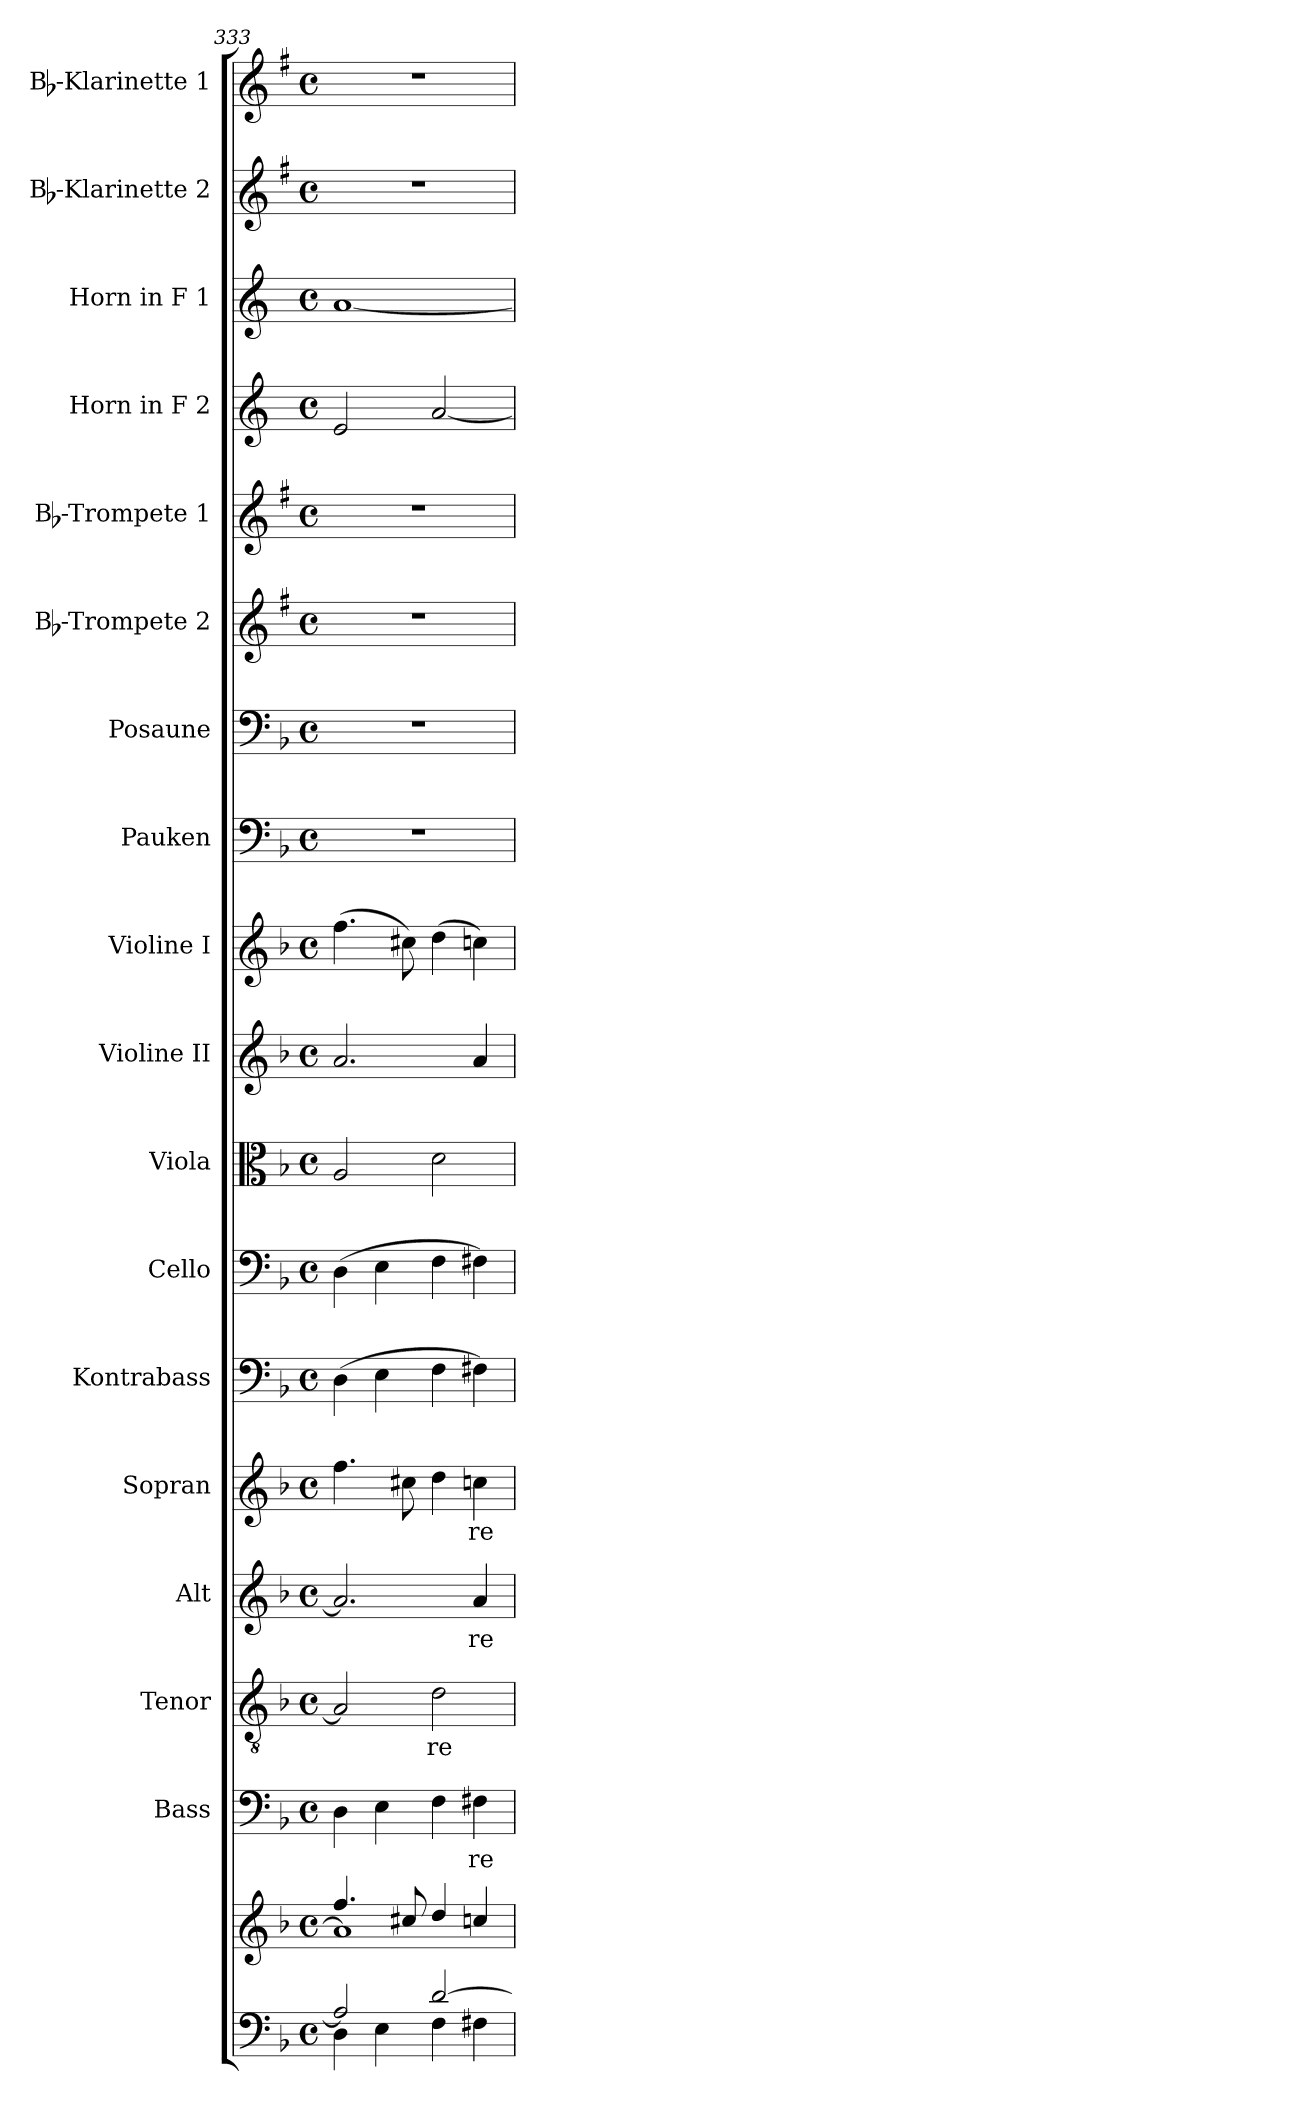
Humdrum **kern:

**kern	**kern	**kern	**text	**kern	**text	**kern	**text	**kern	**text	**kern	**kern	**kern	**kern	**kern	**kern	**kern	**kern	**kern	**kern	**kern	**kern	**kern
*part18	*part18	*part17	*part17	*part16	*part16	*part15	*part15	*part14	*part14	*part13	*part12	*part11	*part10	*part9	*part8	*part7	*part6	*part5	*part4	*part3	*part2	*part1
*staff19	*staff18	*staff17	*staff17	*staff16	*staff16	*staff15	*staff15	*staff14	*staff14	*staff13	*staff12	*staff11	*staff10	*staff9	*staff8	*staff7	*staff6	*staff5	*staff4	*staff3	*staff2	*staff1
*	*	*I"Bass	*	*I"Tenor	*	*I"Alt	*	*I"Sopran	*	*I"Kontrabass	*I"Cello	*I"Viola	*I"Violine II	*I"Violine I	*I"Pauken	*I"Posaune	*I"Bb-Trompete 2	*I"Bb-Trompete 1	*I"Horn in F 2	*I"Horn in F 1	*I"Bb-Klarinette 2	*I"Bb-Klarinette 1
*	*	*I'B.	*	*I'T.	*	*I'A.	*	*I'S.	*	*I'Kb.	*	*I'Vla.	*I'Vl. II	*I'Vl. I	*I'Pk.	*I'Pos.	*I'Bb Trp. 2	*I'Bb Trp. 1	*	*	*I'Bb Kl. 2	*I'Bb Kl. 1
*clefF4	*clefG2	*clefF4	*	*clefGv2	*	*clefG2	*	*clefG2	*	*clefF4	*clefF4	*clefC3	*clefG2	*clefG2	*clefF4	*clefF4	*clefG2	*clefG2	*clefG2	*clefG2	*clefG2	*clefG2
*	*	*	*	*	*	*	*	*	*	*ITrd7c12	*	*	*	*	*	*	*ITrd1c2	*ITrd1c2	*ITrd4c7	*ITrd4c7	*ITrd1c2	*ITrd1c2
*k[b-]	*k[b-]	*k[b-]	*	*k[b-]	*	*k[b-]	*	*k[b-]	*	*k[b-]	*k[b-]	*k[b-]	*k[b-]	*k[b-]	*k[b-]	*k[b-]	*k[b-]	*k[b-]	*k[b-]	*k[b-]	*k[b-]	*k[b-]
*F:	*F:	*F:	*	*F:	*	*F:	*	*F:	*	*F:	*F:	*F:	*F:	*F:	*F:	*F:	*F:	*F:	*F:	*F:	*F:	*F:
*M4/4	*M4/4	*M4/4	*	*M4/4	*	*M4/4	*	*M4/4	*	*M4/4	*M4/4	*M4/4	*M4/4	*M4/4	*M4/4	*M4/4	*M4/4	*M4/4	*M4/4	*M4/4	*M4/4	*M4/4
*met(c)	*met(c)	*met(c)	*	*met(c)	*	*met(c)	*	*met(c)	*	*met(c)	*met(c)	*met(c)	*met(c)	*met(c)	*met(c)	*met(c)	*met(c)	*met(c)	*met(c)	*met(c)	*met(c)	*met(c)
=333	=333	=333	=333	=333	=333	=333	=333	=333	=333	=333	=333	=333	=333	=333	=333	=333	=333	=333	=333	=333	=333	=333
*^	*^	*	*	*	*	*	*	*	*	*	*	*	*	*	*	*	*	*	*	*	*	*
2A/]	4D\	4.ff/	1a]	4D\	.	2A/]	.	2.a/]	.	4.ff\	.	(>4DD\	(>4D\	2A/	2.a/	(>4.ff\	1r	1r	1r	1r	2A/	[1d	1r	1r
.	4E\	.	.	4E\	.	.	.	.	.	.	.	4EE\	4E\	.	.	.	.	.	.	.	.	.	.	.
.	.	8cc#X/	.	.	.	.	.	.	.	8cc#X\	.	.	.	.	.	8cc#X\)	.	.	.	.	.	.	.	.
!	!	!	!	!	!	!	!LO:LY:b	!	!	!	!	!	!	!	!	!	!	!	!	!	!	!	!	!
[>2d/	4F\	4dd/	.	4F\	.	2d\	-re	.	.	4dd\	.	4FF\	4F\	2d\	.	(>4dd\	.	.	.	.	[2d/	.	.	.
!	!	!	!	!	!LO:LY:b	!	!	!	!LO:LY:b	!	!LO:LY:b	!	!	!	!	!	!	!	!	!	!	!	!	!
.	4F#X\	4ccn/	.	4F#X\	-re	.	.	4a/	-re	4ccn\	-re	4FF#X\)	4F#X\)	.	4a/	4ccn\)	.	.	.	.	.	.	.	.
*v	*v	*	*	*	*	*	*	*	*	*	*	*	*	*	*	*	*	*	*	*	*	*	*	*
*	*v	*v	*	*	*	*	*	*	*	*	*	*	*	*	*	*	*	*	*	*	*	*	*
=	=	=	=	=	=	=	=	=	=	=	=	=	=	=	=	=	=	=	=	=	=	=
*-	*-	*-	*-	*-	*-	*-	*-	*-	*-	*-	*-	*-	*-	*-	*-	*-	*-	*-	*-	*-	*-	*-
